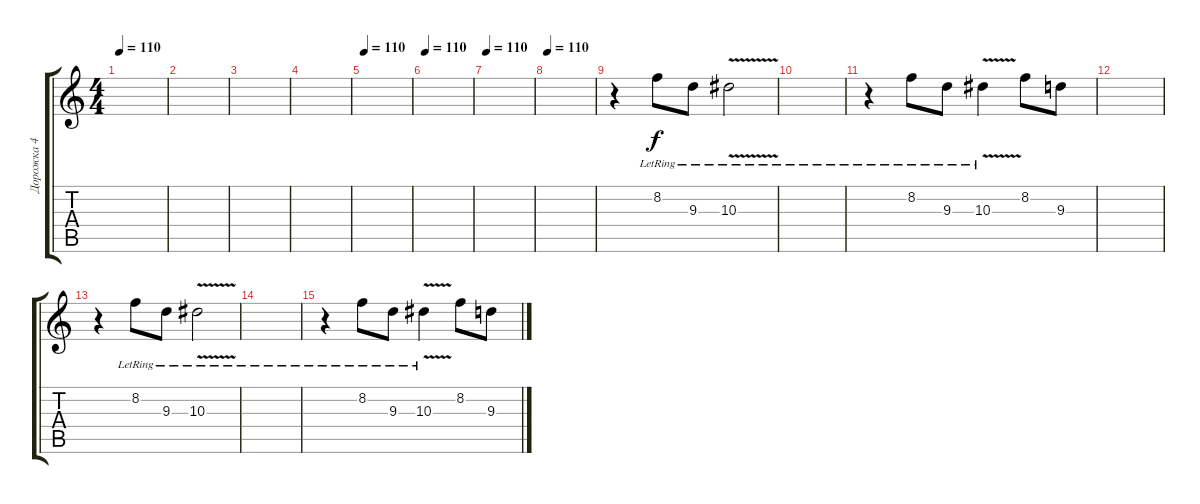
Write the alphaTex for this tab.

\track ("Дорожка 4" "Дорожка 4") {instrument acousticguitarsteel}
\staff {score tabs}
\tuning (D4 A3 F3 C3 G2 D2) {hide}
\ts (4 4)
\tempo 110
\clef g2
\ks c
|
|
|
|
\tempo 110
|
\tempo 110
|
\tempo 110
|
\tempo 110
|
r.4 8.2{lr}.8 9.3{lr}.8 10.3{v lr}.2 |
|
r.4 8.2{lr}.8 9.3{lr}.8 10.3{v lr}.4 8.2.8 9.3.8 |
|
r.4 8.2{lr}.8 9.3{lr}.8 10.3{v lr}.2 |
|
r.4 8.2{lr}.8 9.3{lr}.8 10.3{v lr}.4 8.2.8 9.3.8
